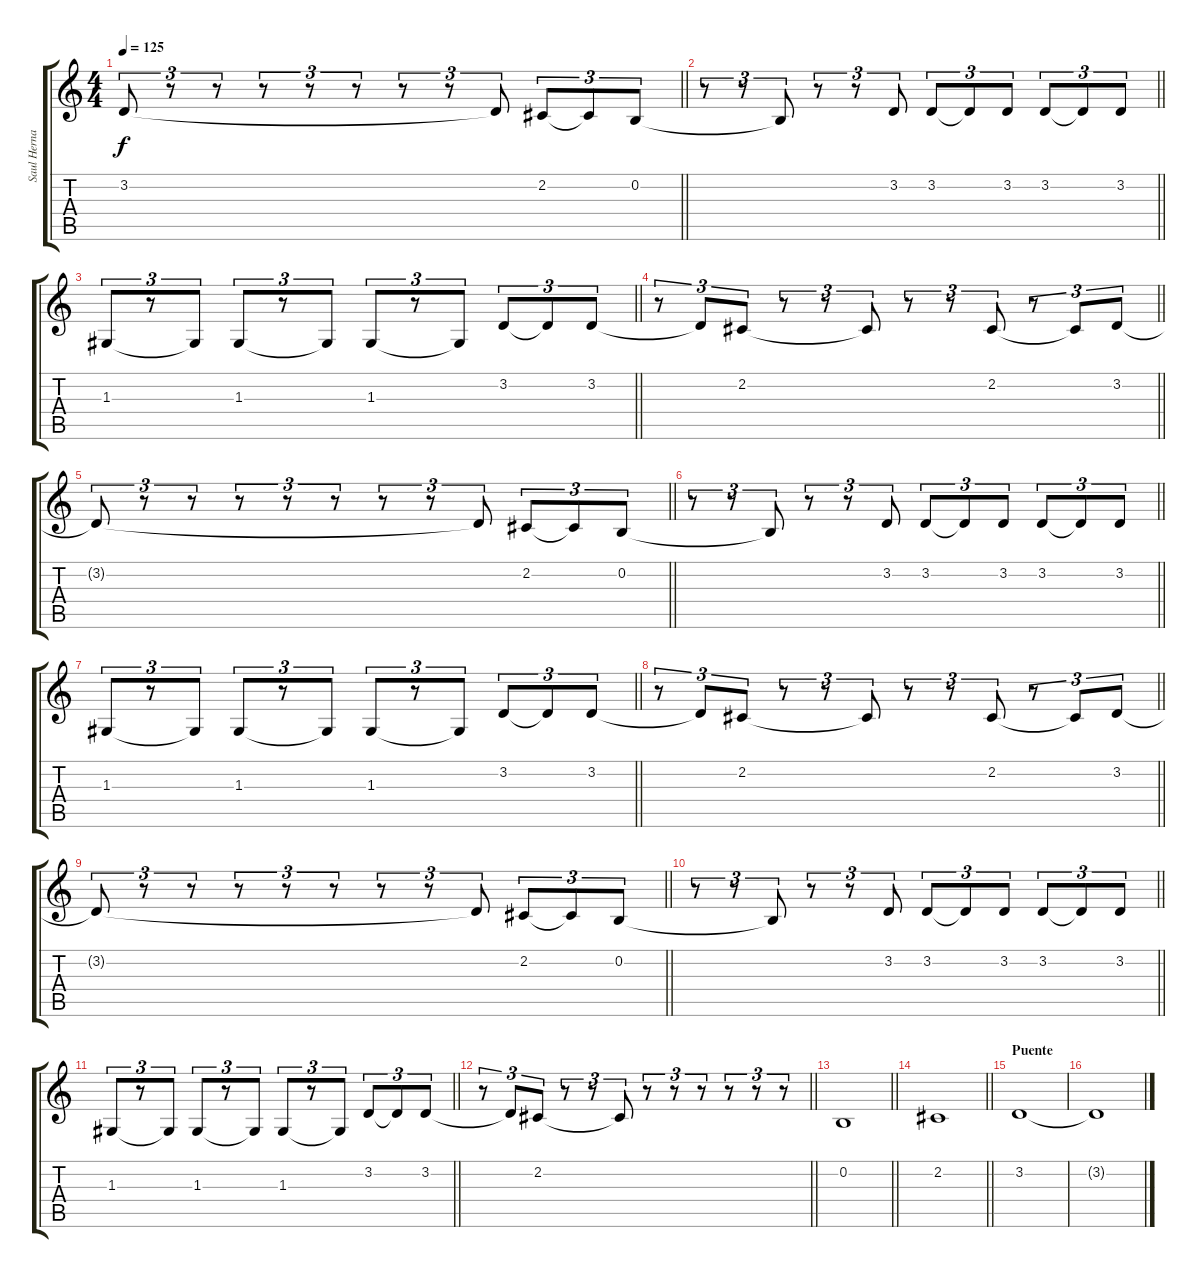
\track ("Saul Hernandez Voz" "Saul Herna") {instrument flute}
\staff {score tabs}
\tuning (E4 B3 G3 D3 A2 E2) {hide}
\ts (4 4)
\tempo 125
\clef g2
\barLineRight lightlight
\ks c
3.2{t}.8{tu (3 2) dy f} r.8{tu (3 2)} r.8{tu (3 2)} r.8{tu (3 2)} r.8{tu (3 2)} r.8{tu (3 2)} r.8{tu (3 2)} r.8{tu (3 2)} 3.2{t}.8{tu (3 2)} 2.2.8{tu (3 2)} 2.2{t}.8{tu (3 2)} 0.2.8{tu (3 2)} |
\barLineRight lightlight
r.8{tu (3 2)} r.8{tu (3 2)} 0.2{t}.8{tu (3 2)} r.8{tu (3 2)} r.8{tu (3 2)} 3.2.8{tu (3 2)} 3.2.8{tu (3 2)} 3.2{t}.8{tu (3 2)} 3.2.8{tu (3 2)} 3.2.8{tu (3 2)} 3.2{t}.8{tu (3 2)} 3.2.8{tu (3 2)} |
\barLineRight lightlight
1.3.8{tu (3 2)} r.8{tu (3 2)} 1.3{t}.8{tu (3 2)} 1.3.8{tu (3 2)} r.8{tu (3 2)} 1.3{t}.8{tu (3 2)} 1.3.8{tu (3 2)} r.8{tu (3 2)} 1.3{t}.8{tu (3 2)} 3.2.8{tu (3 2)} 3.2{t}.8{tu (3 2)} 3.2.8{tu (3 2)} |
\barLineRight lightlight
r.8{tu (3 2)} 3.2{t}.8{tu (3 2)} 2.2.8{tu (3 2)} r.8{tu (3 2)} r.8{tu (3 2)} 2.2{t}.8{tu (3 2)} r.8{tu (3 2)} r.8{tu (3 2)} 2.2.8{tu (3 2)} r.8{tu (3 2)} 2.2{t}.8{tu (3 2)} 3.2.8{tu (3 2)} |
\barLineRight lightlight
3.2{t}.8{tu (3 2)} r.8{tu (3 2)} r.8{tu (3 2)} r.8{tu (3 2)} r.8{tu (3 2)} r.8{tu (3 2)} r.8{tu (3 2)} r.8{tu (3 2)} 3.2{t}.8{tu (3 2)} 2.2.8{tu (3 2)} 2.2{t}.8{tu (3 2)} 0.2.8{tu (3 2)} |
\barLineRight lightlight
r.8{tu (3 2)} r.8{tu (3 2)} 0.2{t}.8{tu (3 2)} r.8{tu (3 2)} r.8{tu (3 2)} 3.2.8{tu (3 2)} 3.2.8{tu (3 2)} 3.2{t}.8{tu (3 2)} 3.2.8{tu (3 2)} 3.2.8{tu (3 2)} 3.2{t}.8{tu (3 2)} 3.2.8{tu (3 2)} |
\barLineRight lightlight
1.3.8{tu (3 2)} r.8{tu (3 2)} 1.3{t}.8{tu (3 2)} 1.3.8{tu (3 2)} r.8{tu (3 2)} 1.3{t}.8{tu (3 2)} 1.3.8{tu (3 2)} r.8{tu (3 2)} 1.3{t}.8{tu (3 2)} 3.2.8{tu (3 2)} 3.2{t}.8{tu (3 2)} 3.2.8{tu (3 2)} |
\barLineRight lightlight
r.8{tu (3 2)} 3.2{t}.8{tu (3 2)} 2.2.8{tu (3 2)} r.8{tu (3 2)} r.8{tu (3 2)} 2.2{t}.8{tu (3 2)} r.8{tu (3 2)} r.8{tu (3 2)} 2.2.8{tu (3 2)} r.8{tu (3 2)} 2.2{t}.8{tu (3 2)} 3.2.8{tu (3 2)} |
\barLineRight lightlight
3.2{t}.8{tu (3 2)} r.8{tu (3 2)} r.8{tu (3 2)} r.8{tu (3 2)} r.8{tu (3 2)} r.8{tu (3 2)} r.8{tu (3 2)} r.8{tu (3 2)} 3.2{t}.8{tu (3 2)} 2.2.8{tu (3 2)} 2.2{t}.8{tu (3 2)} 0.2.8{tu (3 2)} |
\barLineRight lightlight
r.8{tu (3 2)} r.8{tu (3 2)} 0.2{t}.8{tu (3 2)} r.8{tu (3 2)} r.8{tu (3 2)} 3.2.8{tu (3 2)} 3.2.8{tu (3 2)} 3.2{t}.8{tu (3 2)} 3.2.8{tu (3 2)} 3.2.8{tu (3 2)} 3.2{t}.8{tu (3 2)} 3.2.8{tu (3 2)} |
\barLineRight lightlight
1.3.8{tu (3 2)} r.8{tu (3 2)} 1.3{t}.8{tu (3 2)} 1.3.8{tu (3 2)} r.8{tu (3 2)} 1.3{t}.8{tu (3 2)} 1.3.8{tu (3 2)} r.8{tu (3 2)} 1.3{t}.8{tu (3 2)} 3.2.8{tu (3 2)} 3.2{t}.8{tu (3 2)} 3.2.8{tu (3 2)} |
\barLineRight lightlight
r.8{tu (3 2)} 3.2{t}.8{tu (3 2)} 2.2.8{tu (3 2)} r.8{tu (3 2)} r.8{tu (3 2)} 2.2{t}.8{tu (3 2)} r.8{tu (3 2)} r.8{tu (3 2)} r.8{tu (3 2)} r.8{tu (3 2)} r.8{tu (3 2)} r.8{tu (3 2)} |
\barLineRight lightlight
0.2.1 |
\barLineRight lightlight
2.2.1 |
\section ("" "Puente")
3.2.1{volume 0} |
3.2{t}.1
